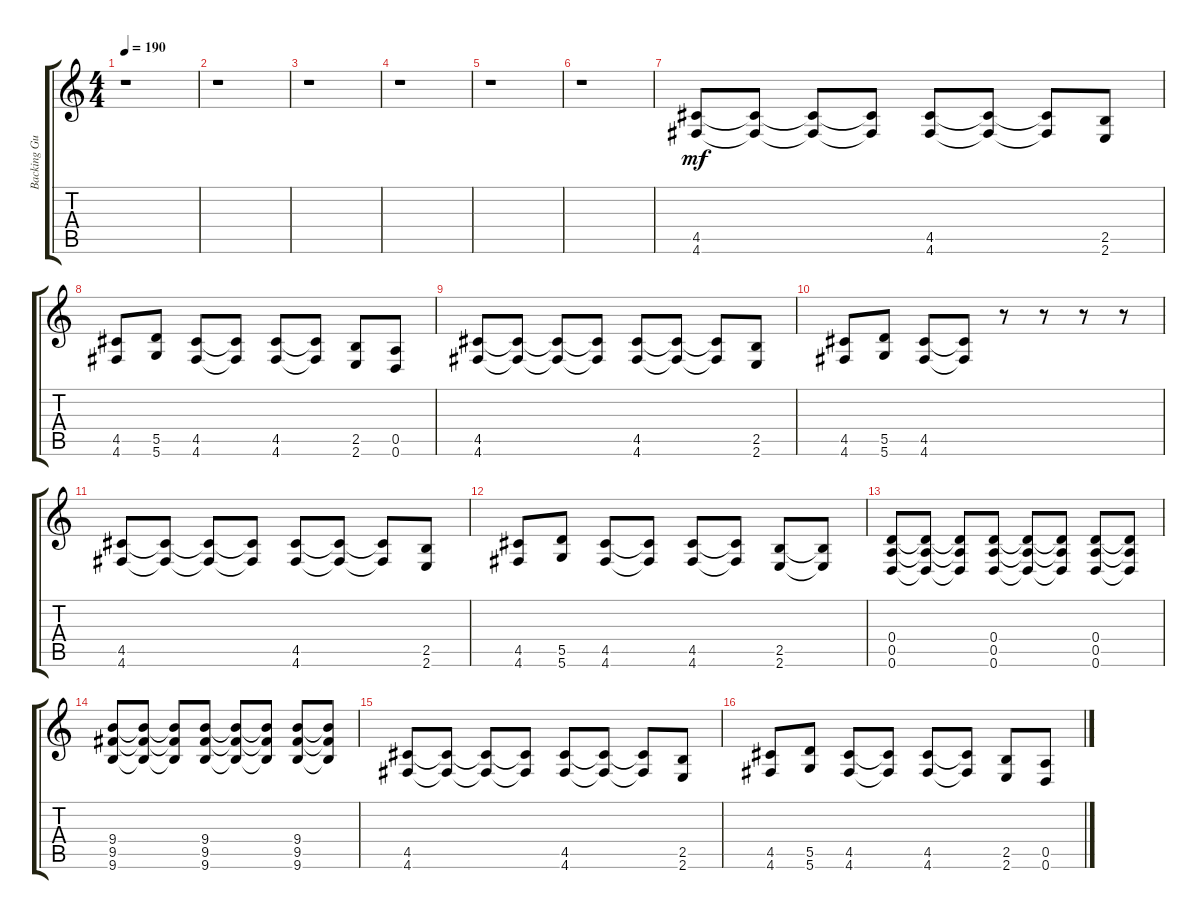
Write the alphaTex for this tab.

\track ("Backing Guitar" "Backing Gu") {instrument distortionguitar}
\staff {score tabs}
\tuning (Gb4 Db4 Gb3 D3 A2 D2) {hide}
\ts (4 4)
\tempo 190
\clef g2
\ks c
r.1{dy mf} |
r.1 |
r.1 |
r.1 |
r.1 |
r.1 |
(4.5 4.6).8 (4.5{t} 4.6{t}).8 (4.5{t} 4.6{t}).8 (4.5{t} 4.6{t}).8 (4.5 4.6).8 (4.5{t} 4.6{t}).8 (4.5{t} 4.6{t}).8 (2.5 2.6).8 |
(4.5 4.6).8 (5.5 5.6).8 (4.5 4.6).8 (4.5{t} 4.6{t}).8 (4.5 4.6).8 (4.5{t} 4.6{t}).8 (2.5 2.6).8 (0.5 0.6).8 |
(4.5 4.6).8 (4.5{t} 4.6{t}).8 (4.5{t} 4.6{t}).8 (4.5{t} 4.6{t}).8 (4.5 4.6).8 (4.5{t} 4.6{t}).8 (4.5{t} 4.6{t}).8 (2.5 2.6).8 |
(4.5 4.6).8 (5.5 5.6).8 (4.5 4.6).8 (4.5{t} 4.6{t}).8 r.8 r.8 r.8 r.8 |
(4.5 4.6).8 (4.5{t} 4.6{t}).8 (4.5{t} 4.6{t}).8 (4.5{t} 4.6{t}).8 (4.5 4.6).8 (4.5{t} 4.6{t}).8 (4.5{t} 4.6{t}).8 (2.5 2.6).8 |
(4.5 4.6).8 (5.5 5.6).8 (4.5 4.6).8 (4.5{t} 4.6{t}).8 (4.5 4.6).8 (4.5{t} 4.6{t}).8 (2.5 2.6).8 (2.5{t} 2.6{t}).8 |
(0.4 0.5 0.6).8 (0.4{t} 0.5{t} 0.6{t}).8 (0.4{t} 0.5{t} 0.6{t}).8 (0.4 0.5 0.6).8 (0.4{t} 0.5{t} 0.6{t}).8 (0.4{t} 0.5{t} 0.6{t}).8 (0.4 0.5 0.6).8 (0.4{t} 0.5{t} 0.6{t}).8 |
(9.4 9.5 9.6).8 (9.4{t} 9.5{t} 9.6{t}).8 (9.4{t} 9.5{t} 9.6{t}).8 (9.4 9.5 9.6).8 (9.4{t} 9.5{t} 9.6{t}).8 (9.4{t} 9.5{t} 9.6{t}).8 (9.4 9.5 9.6).8 (9.4{t} 9.5{t} 9.6{t}).8 |
(4.5 4.6).8 (4.5{t} 4.6{t}).8 (4.5{t} 4.6{t}).8 (4.5{t} 4.6{t}).8 (4.5 4.6).8 (4.5{t} 4.6{t}).8 (4.5{t} 4.6{t}).8 (2.5 2.6).8 |
(4.5 4.6).8 (5.5 5.6).8 (4.5 4.6).8 (4.5{t} 4.6{t}).8 (4.5 4.6).8 (4.5{t} 4.6{t}).8 (2.5 2.6).8 (0.5 0.6).8
